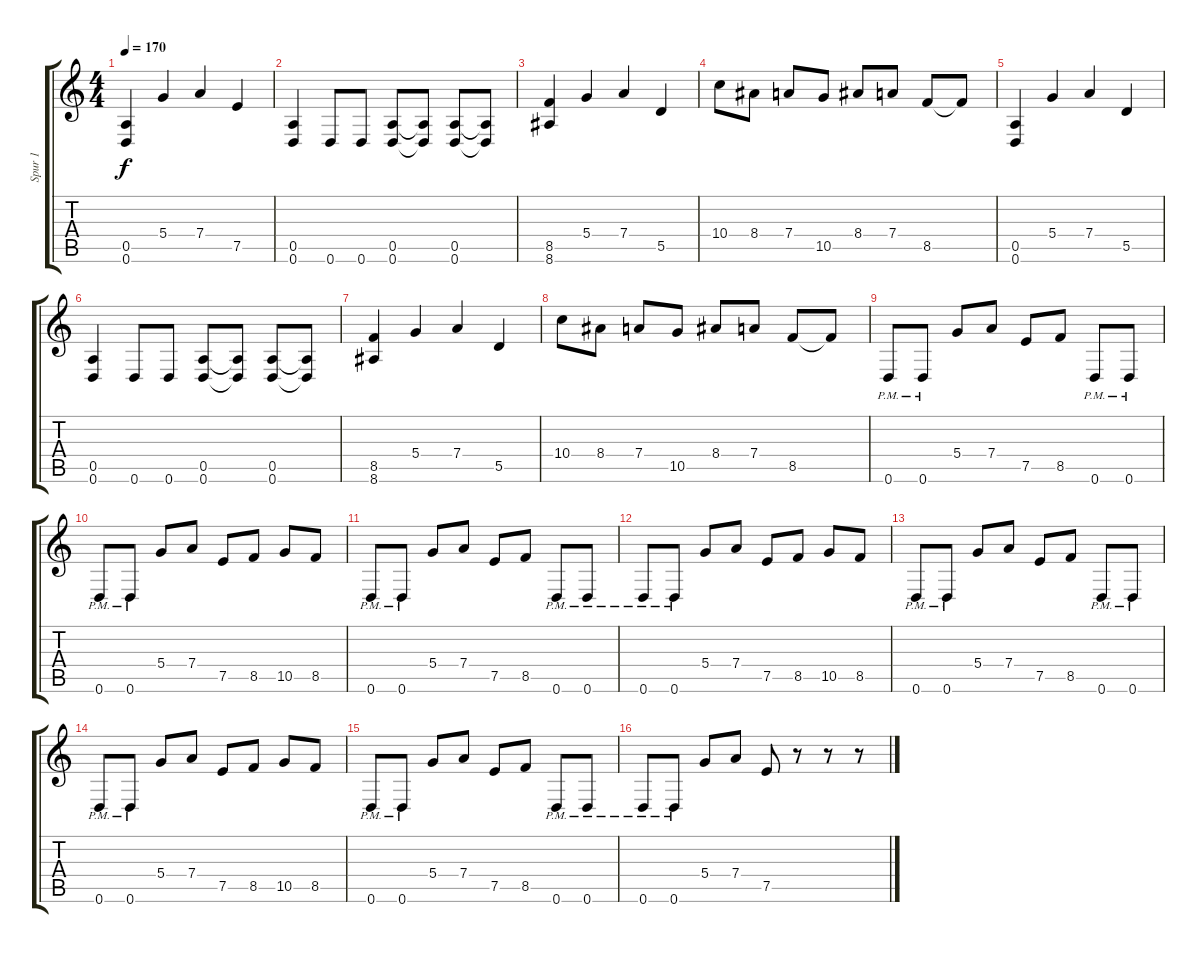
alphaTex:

\track ("Spur 1" "Spur 1") {instrument distortionguitar}
\staff {score tabs}
\tuning (E4 B3 G3 D3 A2 D2) {hide}
\ts (4 4)
\tempo 170
\clef g2
\ks c
(0.5 0.6).4{dy f} 5.4.4 7.4.4 7.5.4 |
(0.5 0.6).4 0.6.8 0.6.8 (0.5 0.6).8 (0.5{t} 0.6{t}).8 (0.5 0.6).8 (0.5{t} 0.6{t}).8 |
(8.5 8.6).4 5.4.4 7.4.4 5.5.4 |
10.4.8 8.4.8 7.4.8 10.5.8 8.4.8 7.4.8 8.5.8 8.5{t}.8 |
(0.5 0.6).4 5.4.4 7.4.4 5.5.4 |
(0.5 0.6).4 0.6.8 0.6.8 (0.5 0.6).8 (0.5{t} 0.6{t}).8 (0.5 0.6).8 (0.5{t} 0.6{t}).8 |
(8.5 8.6).4 5.4.4 7.4.4 5.5.4 |
10.4.8 8.4.8 7.4.8 10.5.8 8.4.8 7.4.8 8.5.8 8.5{t}.8 |
0.6{pm}.8 0.6{pm}.8 5.4.8 7.4.8 7.5.8 8.5.8 0.6{pm}.8 0.6{pm}.8 |
0.6{pm}.8 0.6{pm}.8 5.4.8 7.4.8 7.5.8 8.5.8 10.5.8 8.5.8 |
0.6{pm}.8 0.6{pm}.8 5.4.8 7.4.8 7.5.8 8.5.8 0.6{pm}.8 0.6{pm}.8 |
0.6{pm}.8 0.6{pm}.8 5.4.8 7.4.8 7.5.8 8.5.8 10.5.8 8.5.8 |
0.6{pm}.8 0.6{pm}.8 5.4.8 7.4.8 7.5.8 8.5.8 0.6{pm}.8 0.6{pm}.8 |
0.6{pm}.8 0.6{pm}.8 5.4.8 7.4.8 7.5.8 8.5.8 10.5.8 8.5.8 |
0.6{pm}.8 0.6{pm}.8 5.4.8 7.4.8 7.5.8 8.5.8 0.6{pm}.8 0.6{pm}.8 |
0.6{pm}.8 0.6{pm}.8 5.4.8 7.4.8 7.5.8 r.8 r.8 r.8
